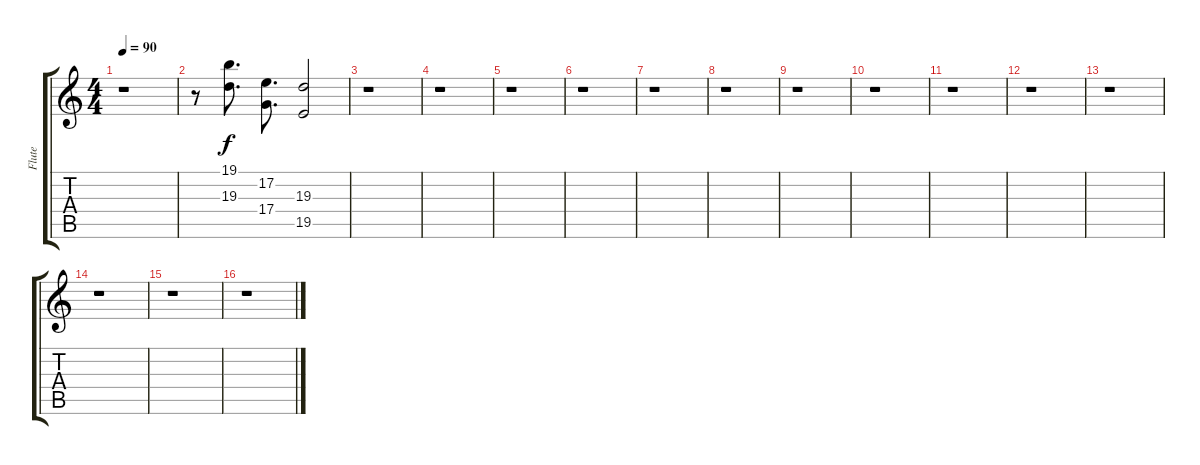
\track ("Flute" "Flute") {instrument flute}
\staff {score tabs}
\tuning (E4 B3 G3 D3 A2 E2) {hide}
\ts (4 4)
\tempo 90
\clef g2
\ks c
r.1{dy f} |
r.8 (19.1 19.3).8{d} (17.2 17.4).8{d} (19.3 19.5).2 |
r.1 |
r.1 |
r.1 |
r.1 |
r.1 |
r.1 |
r.1 |
r.1 |
r.1 |
r.1 |
r.1 |
r.1 |
r.1 |
r.1
